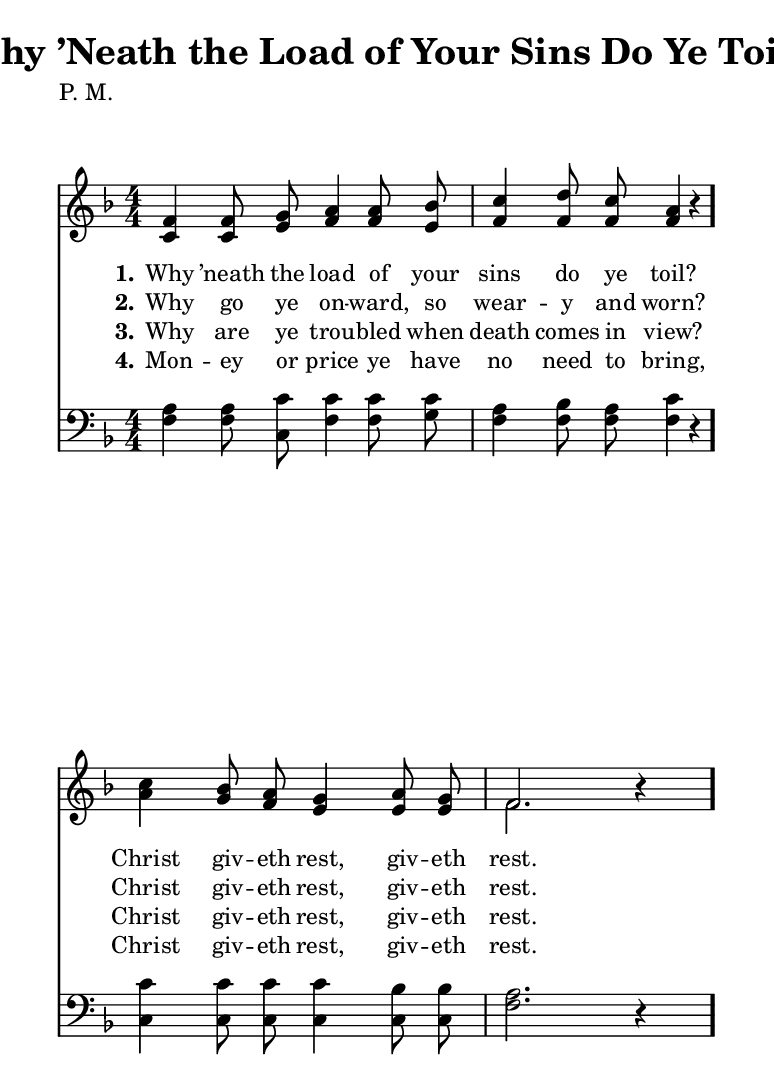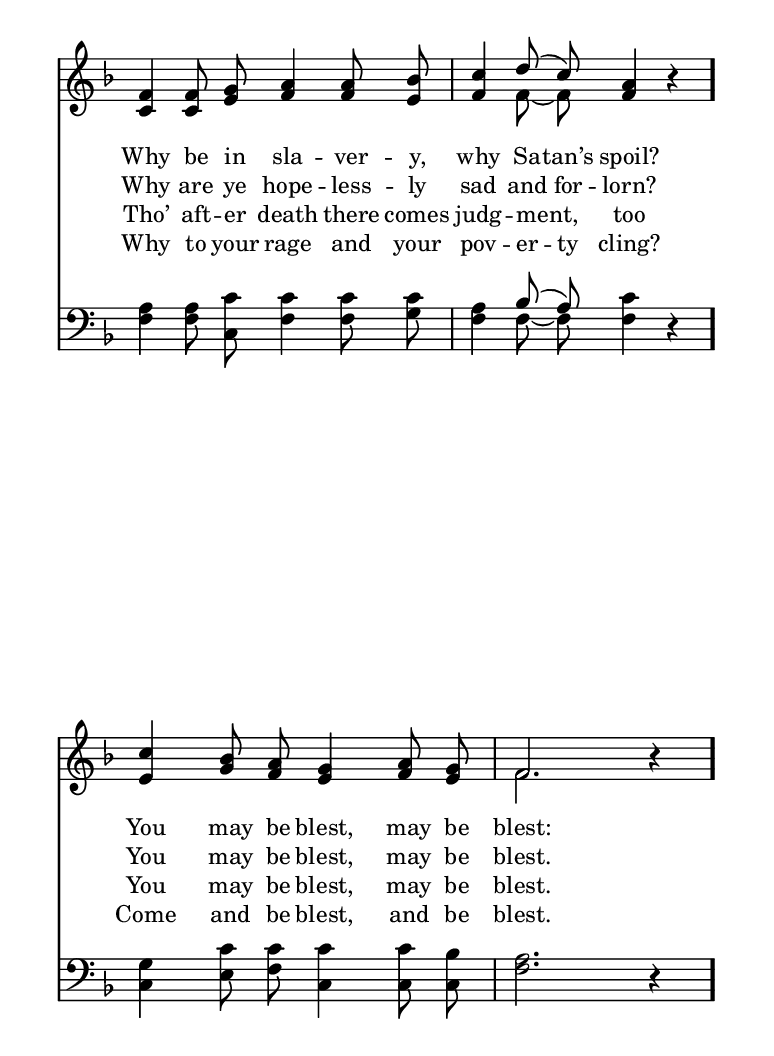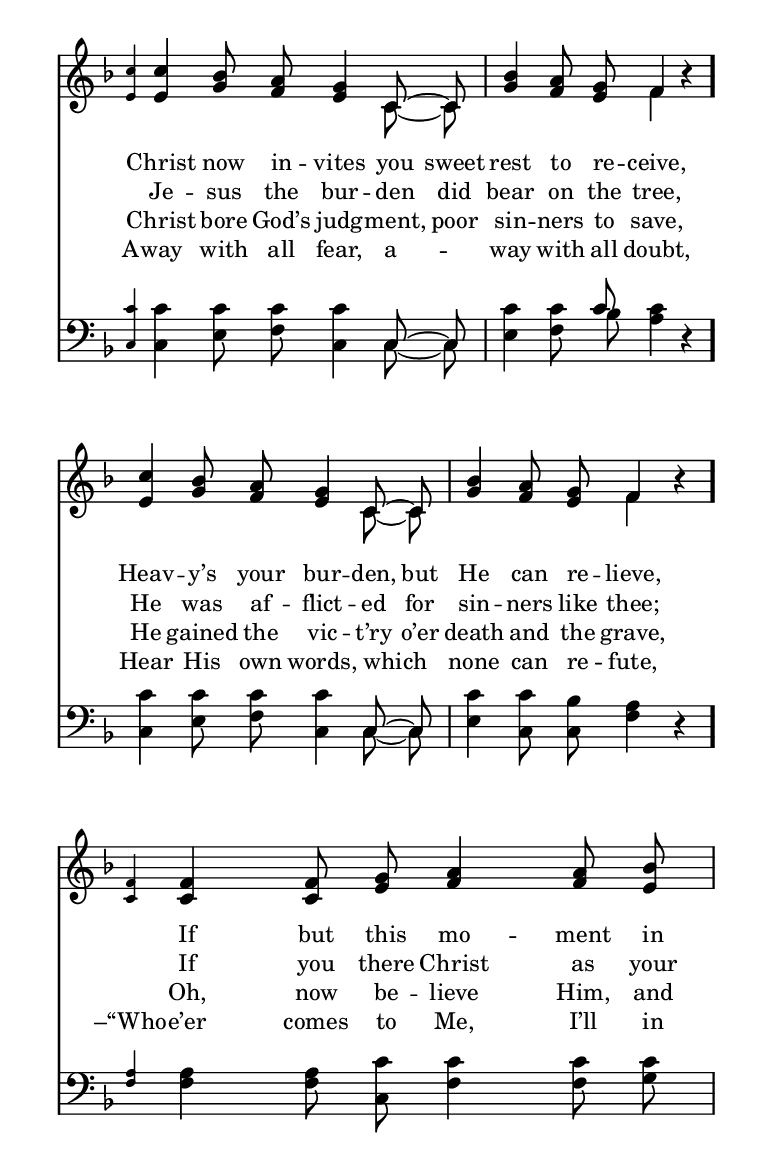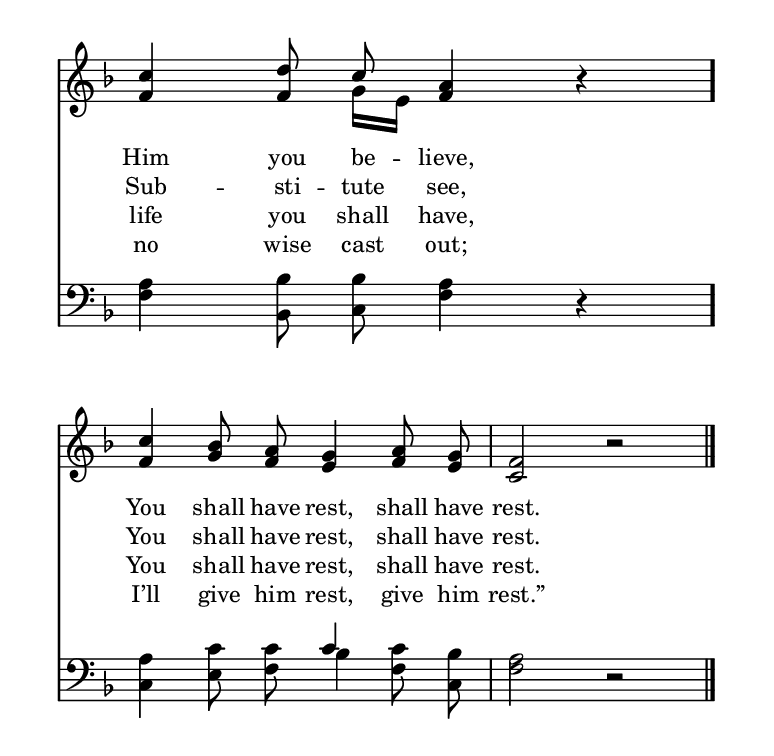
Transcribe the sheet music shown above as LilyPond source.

\include "common/global.ily"
\paper {
  \include "common/paper.ily"
  ragged-last-bottom = ##t
  systems-per-page = ##f
  page-count = #(cond (is-eogsized 2) (#t #f))
}

\header{
  %gospel
  hymnnumber = "55"
  title = "Why ’Neath the Load of Your Sins Do Ye Toil?"
  tunename = ""
  meter = "P. M."
  poet = ""
  composer = ""
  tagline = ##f
}

% for fermata in MIDI
ta = { \tempo 4=80 }
tb = { \tempo 4=40 }

patternAA = { c4 c8 c8 c4 c8 c8 | c4 c8 c8 c4 c4 }
patternAB = { c4 c8 c8 c4 c8 c8 | c4 c8 c16[ c16] c4 c4 }

patternBA = { c4 c8 c8 c4 c8 c8 | c2. c4 }
patternBB = { c4 c8 c8 c4 c8 c8 | c2  c2 }

global = {
  \include "common/overrides.ily"
  \override Staff.TimeSignature.style = #'numbered
  \time 4/4
  \override Score.MetronomeMark.transparent = ##t % hide all fermata changes too
  \ta
  \key f \major
  \autoBeamOff
}

notesSoprano = {
\global
\relative c' {

  \changePitch \patternAA { f f g a a bes | c d c a r }
  \changePitch \patternBA { c bes a g a g | f r } \eogbreak
  \changePitch \patternAA { f f g a a bes | c d( c) a r }
  \changePitch \patternBA { c bes a g a g | f r } \eogbreak

  \grace c'4 \changePitch \patternAA { c bes a g c, ~ c | bes' a g f r }
  \changePitch \patternAA { c' bes a g c, ~ c | bes' a g f r }
  \grace f4 \changePitch \patternAA { f f g a a bes | c d c a r }
  \changePitch \patternBB { c bes a g a g | f r }

  \bar "|."

}
}

notesAlto = {
\global
\relative e' {

  \changePitch \patternAA { c c e f f e | f f f f r }
  \changePitch \patternBA { a g f e e e | f r }
  \changePitch \patternAA { c c e f f e | f f ~ f f r }
  \changePitch \patternBA { e g f e f e | f r }

  \grace e \changePitch \patternAA { e g f e c ~ c | g' f e f r }
  \changePitch \patternAA { e g f e c ~ c | g' f e f r }
  \grace c \changePitch \patternAB { c c e f f e | f f g e f r }
  \changePitch \patternBB { f g f e f e | c r }

}
}

notesTenor = {
\global
\relative a {

  \changePitch \patternAA { a a c c c c | a bes a c r }
  \changePitch \patternBA { c c c c bes bes | a r }
  \changePitch \patternAA { a a c c c c | a bes( a) c r }
  \changePitch \patternBA { g c c c c bes | a r }

  \grace c \changePitch \patternAA { c c c c c, ~ c | c' c c c r }
  \changePitch \patternAA { c c c c c, ~ c | c' c bes a r }
  \grace a \changePitch \patternAA { a a c c c c | a bes bes a r }
  \changePitch \patternBB { a c c c c bes | a r }

}
}

notesBass = {
\global
\relative f {

  \changePitch \patternAA { f f c f f g | f f f f r }
  \changePitch \patternBA { c c c c c c | f r }
  \changePitch \patternAA { f f c f f g | f f ~ f f r }
  \changePitch \patternBA { c e f c c c | f r }

  \grace c \changePitch \patternAA { c e f c c ~ c | e f bes a r }
  \changePitch \patternAA { c, e f c c ~ c | e c c f r }
  \grace f \changePitch \patternAA { f f c f f g | f bes, c f r }
  \changePitch \patternBB { c e f bes f c | f r }

}
}

wordsA = \lyricmode {
\set stanza = "1."

Why ’neath the load of your sins do ye toil? \bar "."
Christ giv -- eth rest, giv -- eth rest. \bar "."
Why be in sla -- ver -- y, why { \mon } Sa -- tan’s { \moff } spoil? \bar "."
You may be blest, may be blest: % \bar "."
Christ now in -- vites { \mon } you sweet { \moff } rest to re -- ceive, \bar "."
Heav -- y’s your bur -- { \mon } den, but { \moff } He can re -- lieve, % \bar "."
If but this mo -- ment in { \pageBreak } Him you be -- lieve, \bar "."
You shall have rest, shall have rest. \bar "."

}

wordsB = \lyricmode {
\set stanza = "2."

Why go ye on -- ward, so wear -- y and worn?
Christ giv -- eth rest, giv -- eth rest.
Why are ye hope -- less -- ly sad { \mon } and for -- { \moff } lorn?
You may be blest, may be blest.
Je -- sus the bur -- { \mon } den did { \moff } bear on the tree,
He was af -- flict -- { \mon } ed for { \moff } sin -- ners like thee;
If you there Christ as your Sub -- sti -- tute see,
You shall have rest, shall have rest.

}

wordsC = \lyricmode {
\set stanza = "3."

Why are ye trou -- bled when death comes in view?
Christ giv -- eth rest, giv -- eth rest.
Tho’ aft -- er death there comes judg -- ment, too
You may be blest, may be blest.
Christ bore God’s judg -- { \mon } ment, poor sin -- ners to save,
He gained the vic -- t’ry o’er death and the grave,
Oh, now be -- lieve Him, and life you shall have,
You shall have rest, shall have rest.

}

wordsD = \lyricmode {
\set stanza = "4."

Mon -- ey or price ye have no need to bring,
Christ giv -- eth rest, giv -- eth rest.
Why to your rage and your { \mon } pov -- er -- ty { \moff } cling?
Come and be blest, and be %{HIDE>%} \set includeGraceNotes = ##t %{<HIDE%} blest. \bar "."
A -- way with all fear, a -- way with all doubt,
Hear His own words, which none can re -- fute, \bar "."
–“Who -- e’er comes to Me, I’ll in no wise cast out;
I’ll give him rest, give him rest.” %{HIDE>%} \set includeGraceNotes = ##f %{<HIDE%}

}

\score {
  \context ChoirStaff <<
    \context Staff = upper <<
      \set Staff.autoBeaming = ##f
      \set ChoirStaff.systemStartDelimiter = #'SystemStartBar
      \set ChoirStaff.printPartCombineTexts = ##f
      \partcombine #'(2 . 9) \notesSoprano \notesAlto
      \context NullVoice = sopranos { \voiceOne << \notesSoprano >> }
      \context NullVoice = altos { \voiceTwo << \notesAlto >> }
      \context Lyrics = one   \lyricsto sopranos \wordsA
      \context Lyrics = two   \lyricsto sopranos \wordsB
      \context Lyrics = three \lyricsto sopranos \wordsC
      \context Lyrics = four  \lyricsto sopranos \wordsD
    >>
    \context Staff = men <<
      \set Staff.autoBeaming = ##f
      \clef bass
      \set ChoirStaff.printPartCombineTexts = ##f
      \partcombine #'(2 . 9) \notesTenor \notesBass
      \context NullVoice = tenors { \voiceOne << \notesTenor >> }
      \context NullVoice = basses { \voiceTwo << \notesBass >> }
    >>
  >>
  \layout {
    \include "common/layout.ily"
  }
  \midi{
    \include "common/midi.ily"
  }
}

\version "2.19.49"  % necessary for upgrading to future LilyPond versions.

% vi:set et ts=2 sw=2 ai nocindent syntax=lilypond:
